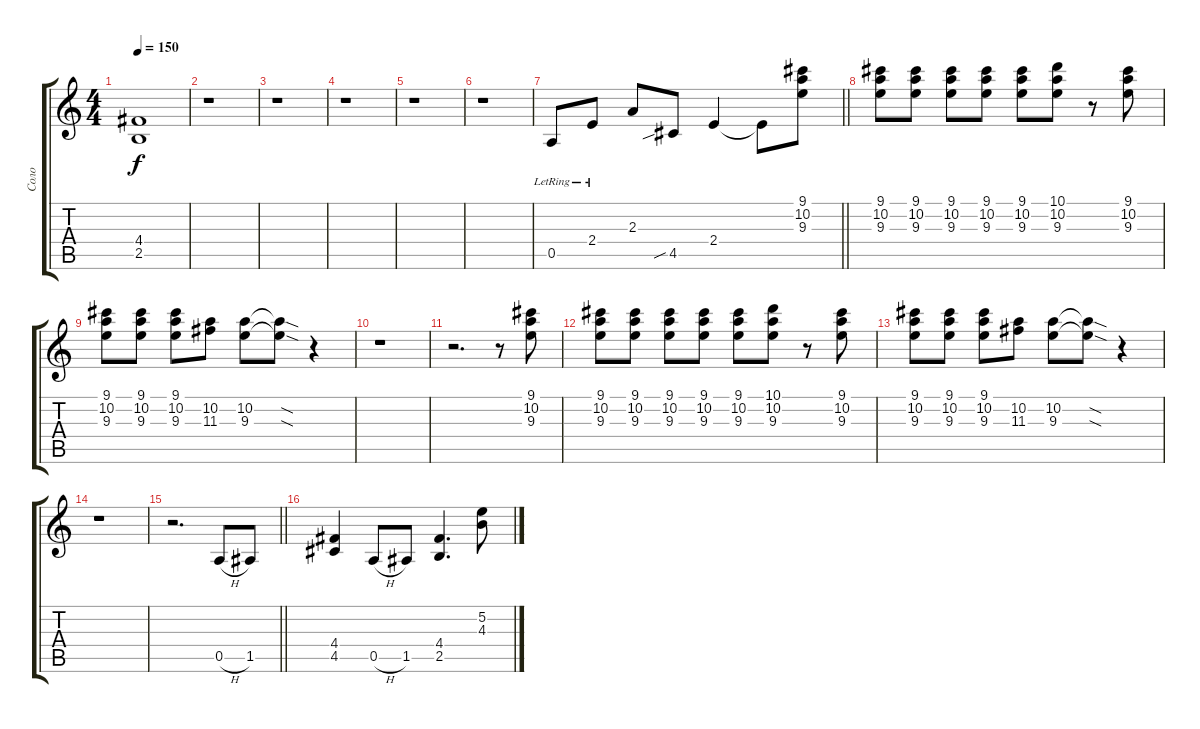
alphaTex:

\track ("Соло" "Соло") {instrument distortionguitar}
\staff {score tabs}
\tuning (E4 B3 G3 D3 A2 E2) {hide}
\ts (4 4)
\tempo 150
\clef g2
\ks c
(4.4{t} 2.5{t}).1{dy f} |
r.1 |
r.1 |
r.1 |
r.1 |
r.1 |
\barLineRight lightlight
0.5{lr}.8 2.4{lr}.8 2.3.8 4.5{sib}.8 2.4.4 2.4{t}.8 (9.1 10.2 9.3).8 |
(9.1 10.2 9.3).8 (9.1 10.2 9.3).8 (9.1 10.2 9.3).8 (9.1 10.2 9.3).8 (9.1 10.2 9.3).8 (10.1 10.2 9.3).8 r.8 (9.1 10.2 9.3).8 |
(9.1 10.2 9.3).8 (9.1 10.2 9.3).8 (9.1 10.2 9.3).8 (10.2 11.3).8 (10.2 9.3).8 (10.2{sod t} 9.3{sod t}).8 r.4 |
r.1 |
r.2{d} r.8 (9.1 10.2 9.3).8 |
(9.1 10.2 9.3).8 (9.1 10.2 9.3).8 (9.1 10.2 9.3).8 (9.1 10.2 9.3).8 (9.1 10.2 9.3).8 (10.1 10.2 9.3).8 r.8 (9.1 10.2 9.3).8 |
(9.1 10.2 9.3).8 (9.1 10.2 9.3).8 (9.1 10.2 9.3).8 (10.2 11.3).8 (10.2 9.3).8 (10.2{sod t} 9.3{sod t}).8 r.4 |
r.1 |
\barLineRight lightlight
r.2{d} 0.5{h}.8 1.5.8 |
(4.4 4.5).4 0.5{h}.8 1.5.8 (4.4 2.5).4{d} (5.2 4.3).8
